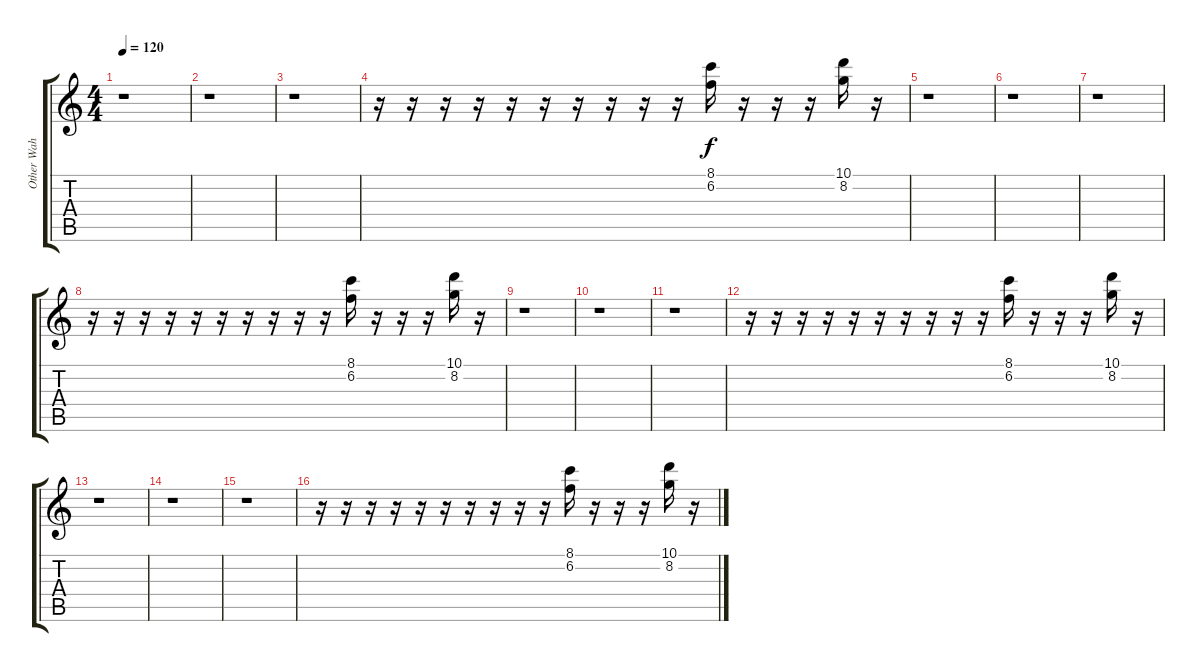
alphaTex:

\track ("Other Wah" "Other Wah") {instrument electricguitarjazz}
\staff {score tabs}
\tuning (E4 B3 G3 D3 A2 E2) {hide}
\ts (4 4)
\tempo 120
\clef g2
\ks c
r.1{dy f} |
r.1 |
r.1 |
r.16{volume 10 instrument brasssection} r.16 r.16 r.16 r.16 r.16 r.16 r.16 r.16 r.16 (8.1 6.2).16 r.16 r.16 r.16 (10.1 8.2).16 r.16 |
r.1 |
r.1 |
r.1 |
r.16 r.16 r.16 r.16 r.16 r.16 r.16 r.16 r.16 r.16 (8.1 6.2).16 r.16 r.16 r.16 (10.1 8.2).16 r.16 |
r.1 |
r.1 |
r.1 |
r.16 r.16 r.16 r.16 r.16 r.16 r.16 r.16 r.16 r.16 (8.1 6.2).16 r.16 r.16 r.16 (10.1 8.2).16 r.16 |
r.1 |
r.1 |
r.1 |
r.16 r.16 r.16 r.16 r.16 r.16 r.16 r.16 r.16 r.16 (8.1 6.2).16 r.16 r.16 r.16 (10.1 8.2).16 r.16
